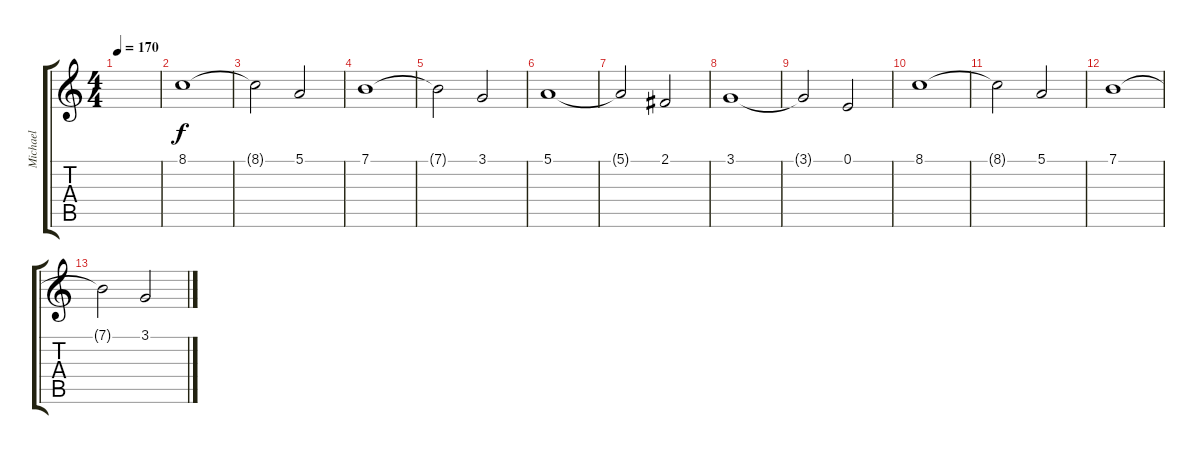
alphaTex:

\track ("Michael " "Michael ") {instrument synthstrings2}
\staff {score tabs}
\tuning (E4 B3 G3 D3 A2 E2) {hide}
\ts (4 4)
\tempo 170
\clef g2
\ks c
|
8.1.1 |
8.1{t}.2 5.1.2 |
7.1.1 |
7.1{t}.2 3.1.2 |
5.1.1 |
5.1{t}.2 2.1.2 |
3.1.1 |
3.1{t}.2 0.1.2 |
8.1.1 |
8.1{t}.2 5.1.2 |
7.1.1 |
7.1{t}.2 3.1.2
